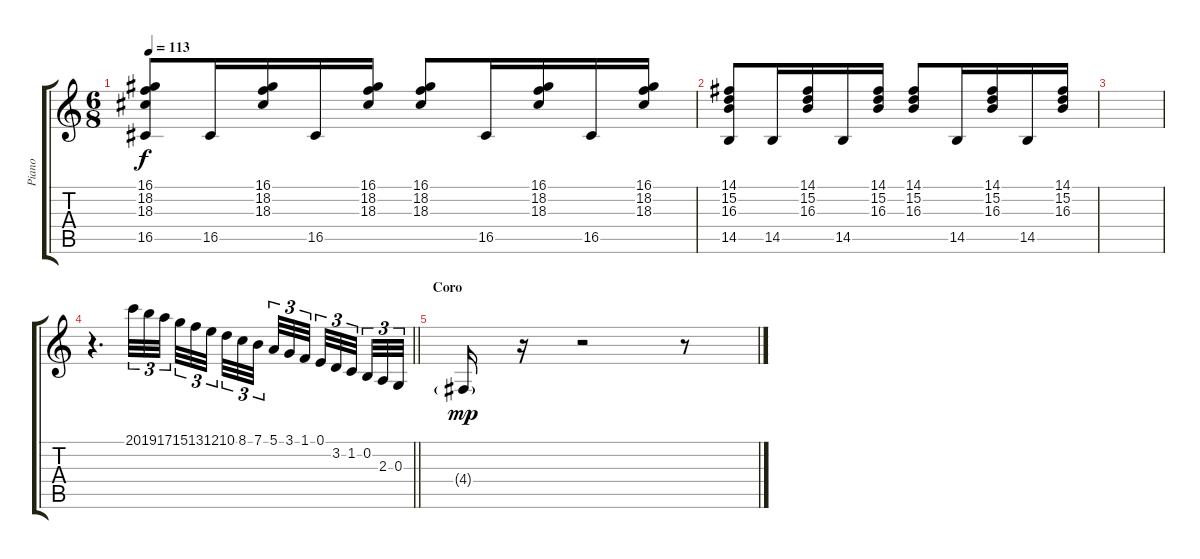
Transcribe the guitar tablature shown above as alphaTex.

\track ("Piano" "Piano") {instrument electricgrandpiano}
\staff {score tabs}
\tuning (E4 B3 G3 D3 A2 E2) {hide}
\ts (6 8)
\tempo 113
\clef g2
\ks c
(16.1 18.2 18.3 16.5).8{dy f} 16.5.16 (16.1 18.2 18.3).16 16.5.16 (16.1 18.2 18.3).16 (16.1 18.2 18.3).8 16.5.16 (16.1 18.2 18.3).16 16.5.16 (16.1 18.2 18.3).16 |
(14.1 15.2 16.3 14.5).8 14.5.16 (14.1 15.2 16.3).16 14.5.16 (14.1 15.2 16.3).16 (14.1 15.2 16.3).8 14.5.16 (14.1 15.2 16.3).16 14.5.16 (14.1 15.2 16.3).16 |
|
\barLineRight lightlight
r.4{d} 20.1.32{tu (3 2)} 19.1.32{tu (3 2)} 17.1.32{tu (3 2) beam splitsecondary} 15.1.32{tu (3 2)} 13.1.32{tu (3 2)} 12.1.32{tu (3 2) beam splitsecondary} 10.1.32{tu (3 2)} 8.1.32{tu (3 2)} 7.1.32{tu (3 2) beam splitsecondary} 5.1.32{tu (3 2)} 3.1.32{tu (3 2)} 1.1.32{tu (3 2) beam splitsecondary} 0.1.32{tu (3 2)} 3.2.32{tu (3 2)} 1.2.32{tu (3 2) beam splitsecondary} 0.2.32{tu (3 2)} 2.3.32{tu (3 2)} 0.3.32{tu (3 2)} |
\section ("" "Coro")
4.4{g}.16{dy mp} r.16 r.2 r.8
